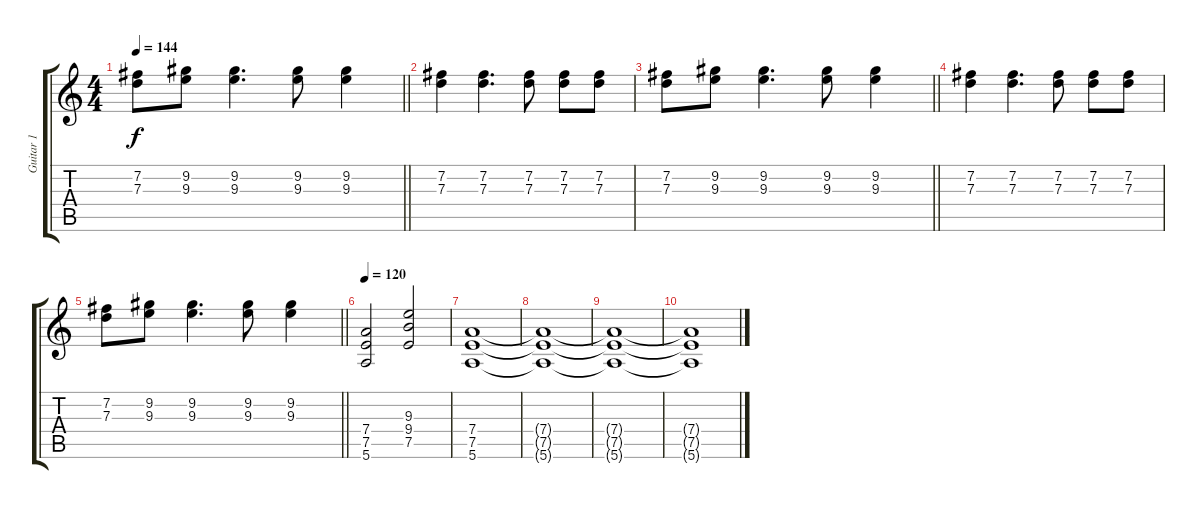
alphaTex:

\track ("Guitar 1" "Guitar 1") {instrument overdrivenguitar}
\staff {score tabs}
\tuning (E4 B3 G3 D3 A2 E2) {hide}
\ts (4 4)
\tempo 144
\clef g2
\barLineRight lightlight
\ks c
(7.2 7.3).8{dy f} (9.2 9.3).8 (9.2 9.3).4{d} (9.2 9.3).8 (9.2 9.3).4 |
(7.2 7.3).4 (7.2 7.3).4{d} (7.2 7.3).8 (7.2 7.3).8 (7.2 7.3).8 |
\barLineRight lightlight
(7.2 7.3).8 (9.2 9.3).8 (9.2 9.3).4{d} (9.2 9.3).8 (9.2 9.3).4 |
(7.2 7.3).4 (7.2 7.3).4{d} (7.2 7.3).8 (7.2 7.3).8 (7.2 7.3).8 |
\barLineRight lightlight
(7.2 7.3).8 (9.2 9.3).8 (9.2 9.3).4{d} (9.2 9.3).8 (9.2 9.3).4 |
\tempo 120
(7.4 7.5 5.6).2 (9.3 9.4 7.5).2 |
(7.4 7.5 5.6).1{volume 0} |
(7.4{t} 7.5{t} 5.6{t}).1 |
(7.4{t} 7.5{t} 5.6{t}).1 |
(7.4{t} 7.5{t} 5.6{t}).1
